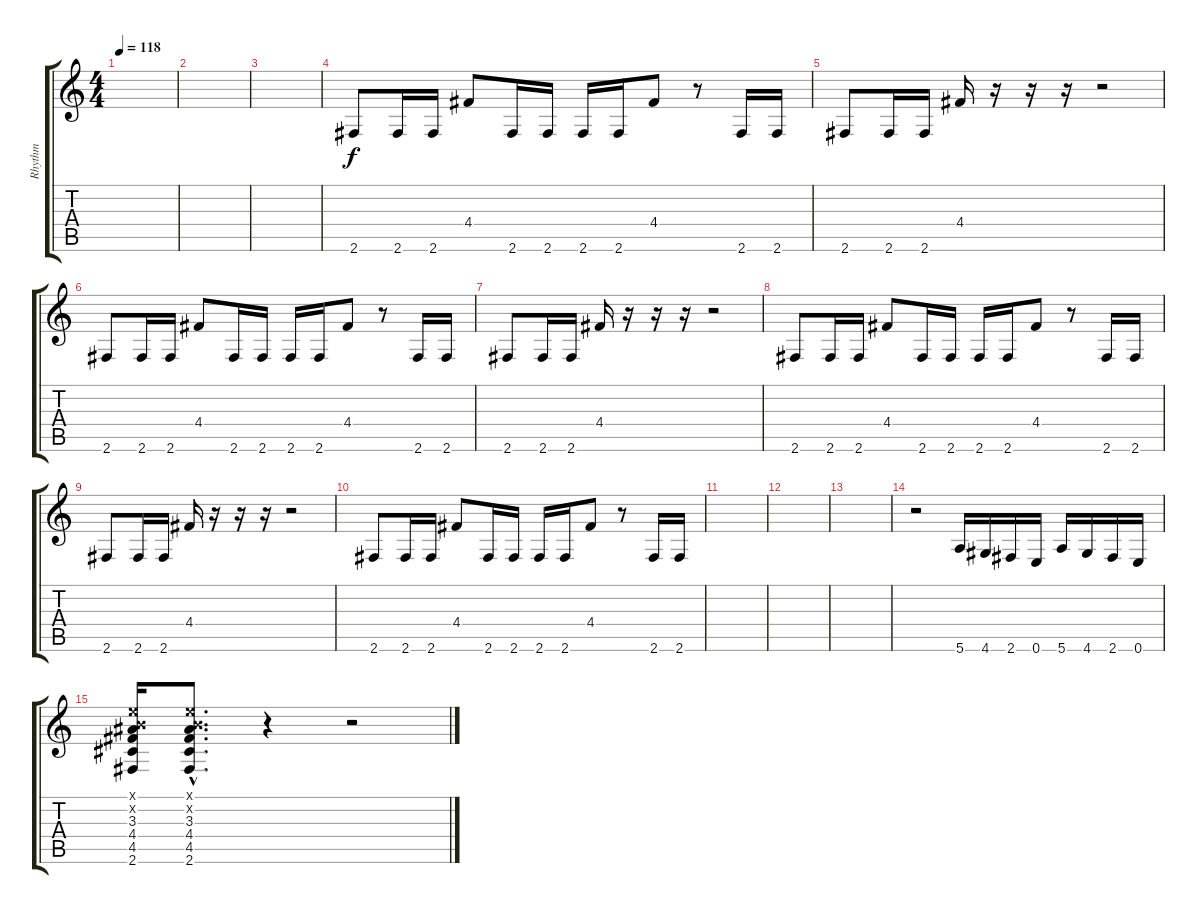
\track ("Rhythm" "Rhythm") {instrument distortionguitar}
\staff {score tabs}
\tuning (E4 B3 G3 D3 A2 E2) {hide}
\ts (4 4)
\tempo 118
\clef g2
\ks c
|
|
|
2.6.8 2.6.16 2.6.16 4.4.8 2.6.16 2.6.16 2.6.16 2.6.16 4.4.8 r.8 2.6.16 2.6.16 |
2.6.8 2.6.16 2.6.16 4.4.16 r.16 r.16 r.16 r.2 |
2.6.8 2.6.16 2.6.16 4.4.8 2.6.16 2.6.16 2.6.16 2.6.16 4.4.8 r.8 2.6.16 2.6.16 |
2.6.8 2.6.16 2.6.16 4.4.16 r.16 r.16 r.16 r.2 |
2.6.8 2.6.16 2.6.16 4.4.8 2.6.16 2.6.16 2.6.16 2.6.16 4.4.8 r.8 2.6.16 2.6.16 |
2.6.8 2.6.16 2.6.16 4.4.16 r.16 r.16 r.16 r.2 |
2.6.8 2.6.16 2.6.16 4.4.8 2.6.16 2.6.16 2.6.16 2.6.16 4.4.8 r.8 2.6.16 2.6.16 |
|
|
|
r.2 5.6.16 4.6.16 2.6.16 0.6.16 5.6.16 4.6.16 2.6.16 0.6.16 |
(0.1{x} 0.2{x} 3.3 4.4 4.5 2.6).16 (0.1{hac x} 0.2{hac x} 3.3{hac} 4.4{hac} 4.5{hac} 2.6{hac}).8{d} r.4 r.2
